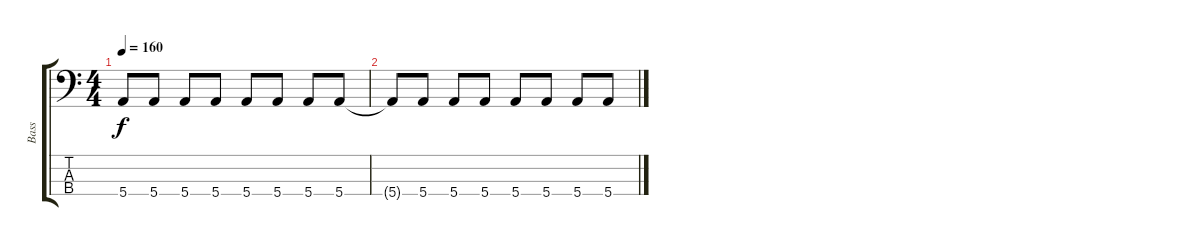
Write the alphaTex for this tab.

\track ("Bass" "Bass") {instrument electricbasspick}
\staff {score tabs}
\tuning (G2 D2 A1 E1) {hide}
\ts (4 4)
\tempo 160
\clef f4
\ks c
5.4{t}.8{dy f} 5.4.8 5.4.8 5.4.8 5.4.8 5.4.8 5.4.8 5.4.8 |
5.4{t}.8 5.4.8 5.4.8 5.4.8 5.4.8 5.4.8 5.4.8 5.4.8
